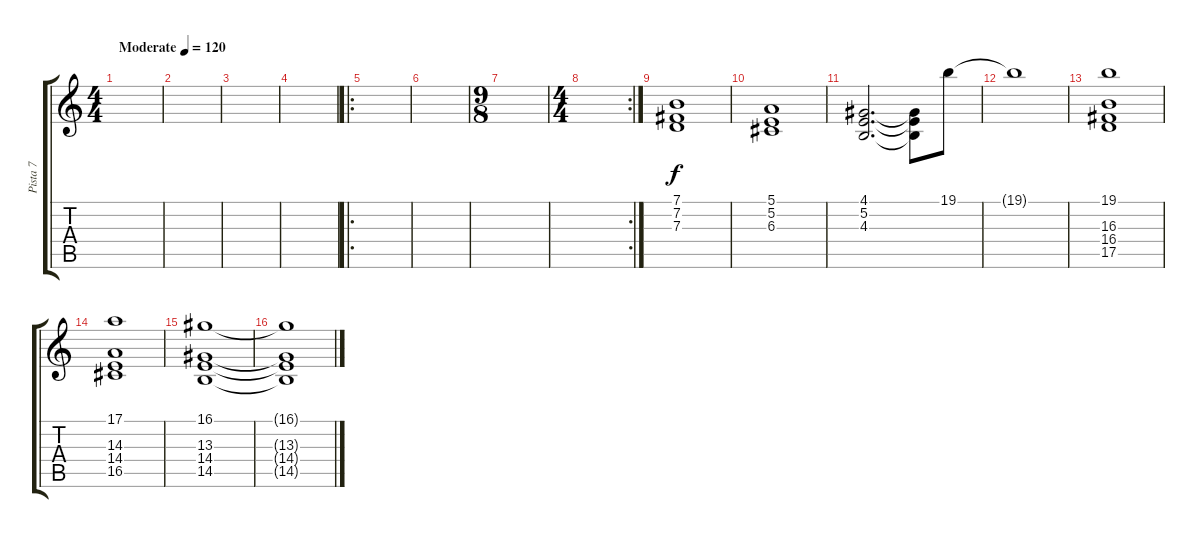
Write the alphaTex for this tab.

\track ("Pista 7" "Pista 7") {instrument pad2warm}
\staff {score tabs}
\tuning (E4 B3 G3 D3 A2 E2) {hide}
\ts (4 4)
\tempo (120 "Moderate")
\clef g2
\ks c
|
|
|
|
\ro
|
|
\ts (9 8)
|
\rc 2
\ts (4 4)
|
(7.1 7.2 7.3).1 |
(5.1 5.2 6.3).1 |
(4.1 5.2 4.3).2{d} (4.1{t} 5.2{t} 4.3{t}).8 19.1.8 |
19.1{t}.1 |
(19.1 16.3 16.4 17.5).1 |
(17.1 14.3 14.4 16.5).1 |
(16.1 13.3 14.4 14.5).1 |
(16.1{t} 13.3{t} 14.4{t} 14.5{t}).1
